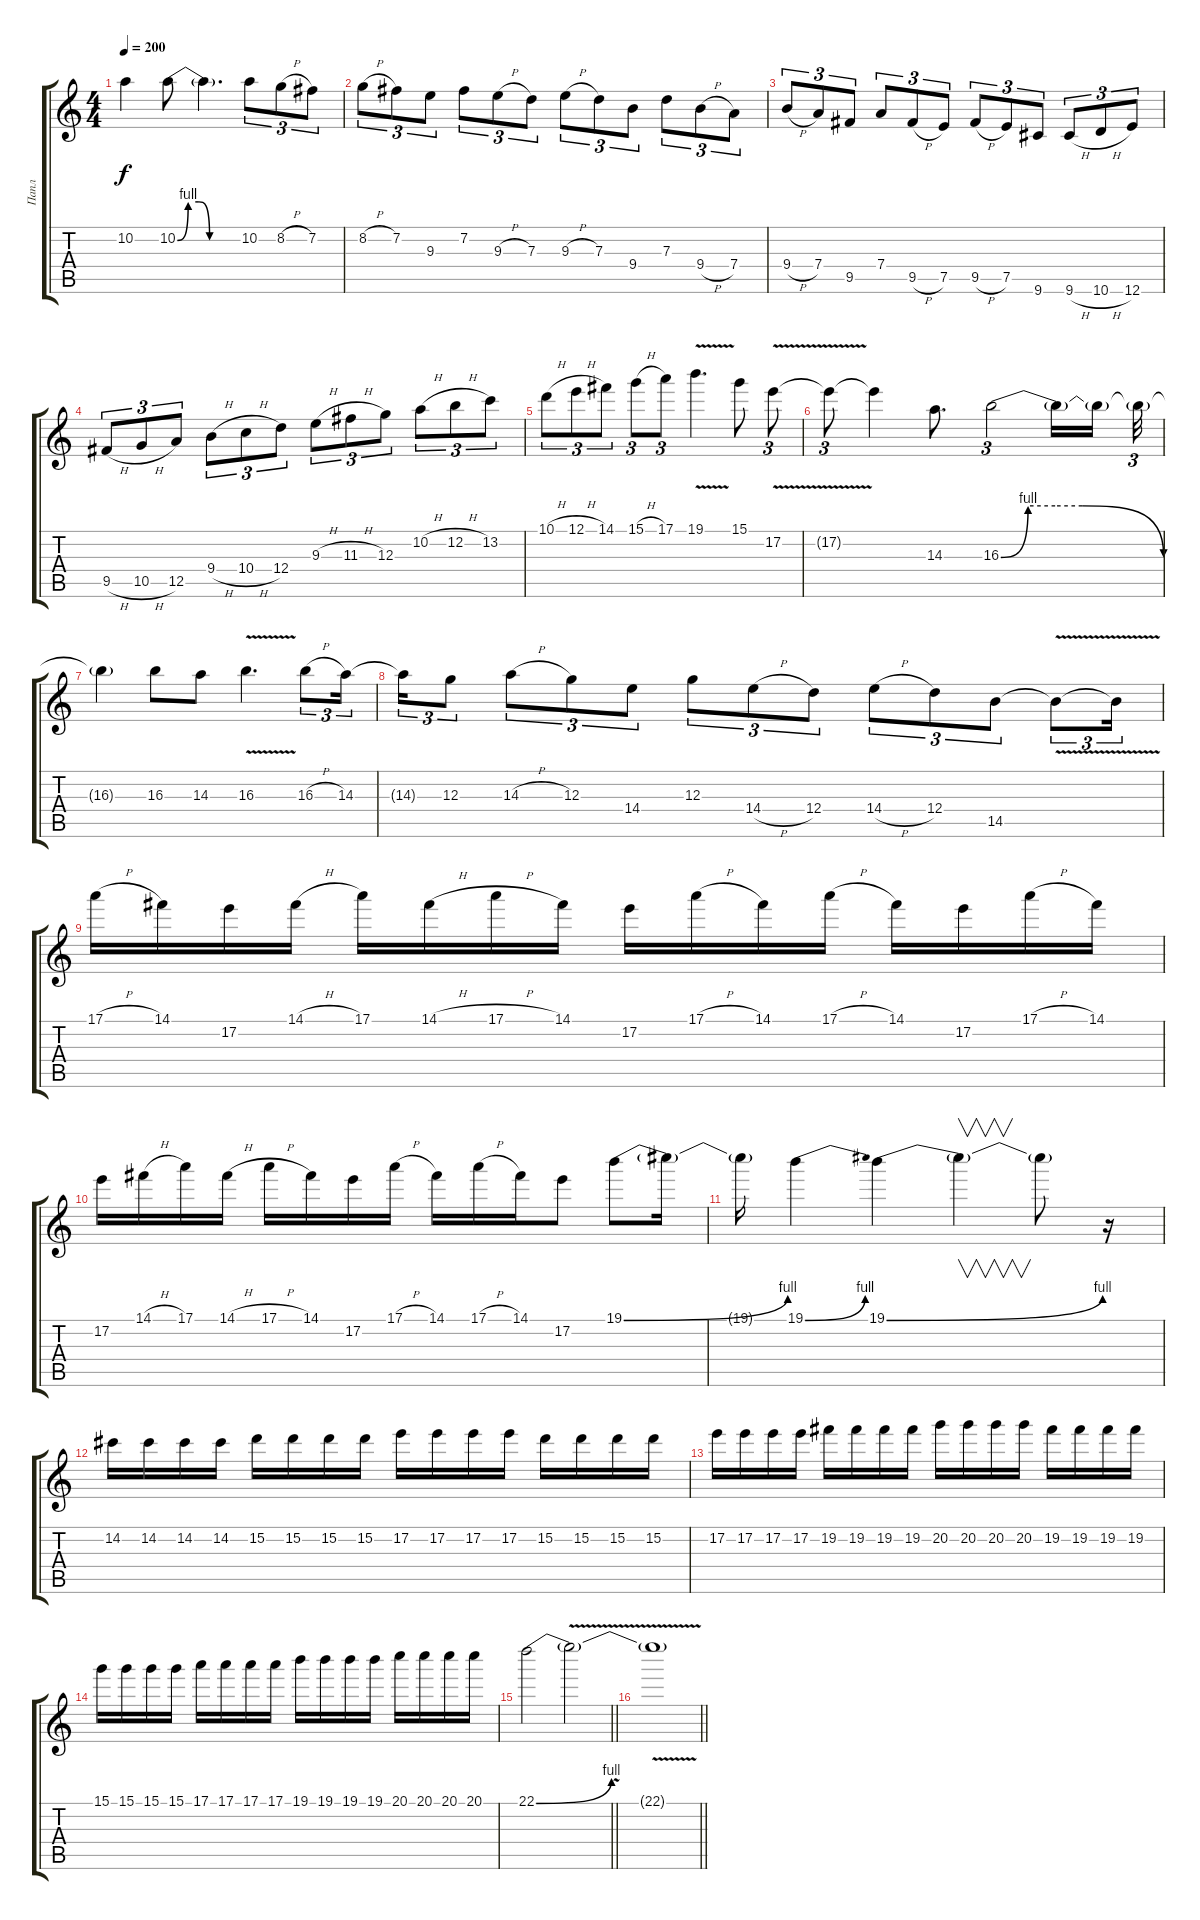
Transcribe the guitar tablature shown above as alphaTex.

\track ("Папл" "Папл") {instrument distortionguitar}
\staff {score tabs}
\tuning (E4 B3 G3 D3 A2 E2) {hide}
\ts (4 4)
\tempo 200
\clef g2
\ks c
10.2{t}.4{dy f} 10.2{be (custom 0 0 10 4 20 4 30 0 60 0)}.8 10.2{t}.4{d} 10.2.8{tu (3 2)} 8.2{h}.8{tu (3 2)} 7.2.8{tu (3 2)} |
8.2{h}.8{tu (3 2)} 7.2.8{tu (3 2)} 9.3.8{tu (3 2)} 7.2.8{tu (3 2)} 9.3{h}.8{tu (3 2)} 7.3.8{tu (3 2)} 9.3{h}.8{tu (3 2)} 7.3.8{tu (3 2)} 9.4.8{tu (3 2)} 7.3.8{tu (3 2)} 9.4{h}.8{tu (3 2)} 7.4.8{tu (3 2)} |
9.4{h}.8{tu (3 2)} 7.4.8{tu (3 2)} 9.5.8{tu (3 2)} 7.4.8{tu (3 2)} 9.5{h}.8{tu (3 2)} 7.5.8{tu (3 2)} 9.5{h}.8{tu (3 2)} 7.5.8{tu (3 2)} 9.6.8{tu (3 2)} 9.6{h}.8{tu (3 2)} 10.6{h}.8{tu (3 2)} 12.6.8{tu (3 2)} |
9.5{h}.8{tu (3 2)} 10.5{h}.8{tu (3 2)} 12.5.8{tu (3 2)} 9.4{h}.8{tu (3 2)} 10.4{h}.8{tu (3 2)} 12.4.8{tu (3 2)} 9.3{h}.8{tu (3 2)} 11.3{h}.8{tu (3 2)} 12.3.8{tu (3 2)} 10.2{h}.8{tu (3 2)} 12.2{h}.8{tu (3 2)} 13.2.8{tu (3 2)} |
10.1{h}.8{tu (3 2)} 12.1{h}.8{tu (3 2)} 14.1.8{tu (3 2)} 15.1{h}.8{tu (3 2)} 17.1.8{tu (3 2)} 19.1{v}.4{d} 15.1.8 17.2{v}.8{tu (3 2)} |
17.2{t}.8{tu (3 2)} 17.2{t}.4 14.3.8{d} 16.3{be (custom 0 0 10 4 20 4 30 4 60 0)}.2{tu (3 2)} 16.3{t}.16 16.3{t}.16{beam splitsecondary} 16.3{t}.32{tu (3 2)} |
16.3{t}.4 16.3.8 14.3.8 16.3{v}.4{d} 16.3{h}.8{tu (3 2)} 14.3.16{tu (3 2)} |
14.3{t}.16{tu (3 2)} 12.3.8{tu (3 2)} 14.3{h}.8{tu (3 2)} 12.3.8{tu (3 2)} 14.4.8{tu (3 2)} 12.3.8{tu (3 2)} 14.4{h}.8{tu (3 2)} 12.4.8{tu (3 2)} 14.4{h}.8{tu (3 2)} 12.4.8{tu (3 2)} 14.5.8{tu (3 2)} 14.5{v t}.8{tu (3 2)} 14.5{t}.16{tu (3 2)} |
17.1{h}.16 14.1.16 17.2.16 14.1{h}.16 17.1.16 14.1{h}.16 17.1{h}.16 14.1.16 17.2.16 17.1{h}.16 14.1.16 17.1{h}.16 14.1.16 17.2.16 17.1{h}.16 14.1.16 |
17.2.16 14.1{h}.16 17.1.16 14.1{h}.16 17.1{h}.16 14.1.16 17.2.16 17.1{h}.16 14.1.16 17.1{h}.16 14.1.16 17.2.8 19.1{be (bend 0 0 60 4)}.8 19.1{t}.16 |
19.1{t}.16 19.1{be (bend 0 0 60 4)}.4 19.1{be (bend 0 0 60 4)}.4 19.1{t}.4{v} 19.1{t}.8 r.16 |
14.2.16 14.2.16 14.2.16 14.2.16 15.2.16 15.2.16 15.2.16 15.2.16 17.2.16 17.2.16 17.2.16 17.2.16 15.2.16 15.2.16 15.2.16 15.2.16 |
17.2.16 17.2.16 17.2.16 17.2.16 19.2.16 19.2.16 19.2.16 19.2.16 20.2.16 20.2.16 20.2.16 20.2.16 19.2.16 19.2.16 19.2.16 19.2.16 |
15.1.16 15.1.16 15.1.16 15.1.16 17.1.16 17.1.16 17.1.16 17.1.16 19.1.16 19.1.16 19.1.16 19.1.16 20.1.16 20.1.16 20.1.16 20.1.16 |
\barLineRight lightlight
22.1{be (bend 0 0 60 4)}.2 22.1{v t}.2 |
\section ("" "")
\barLineRight lightlight
22.1{t}.1
